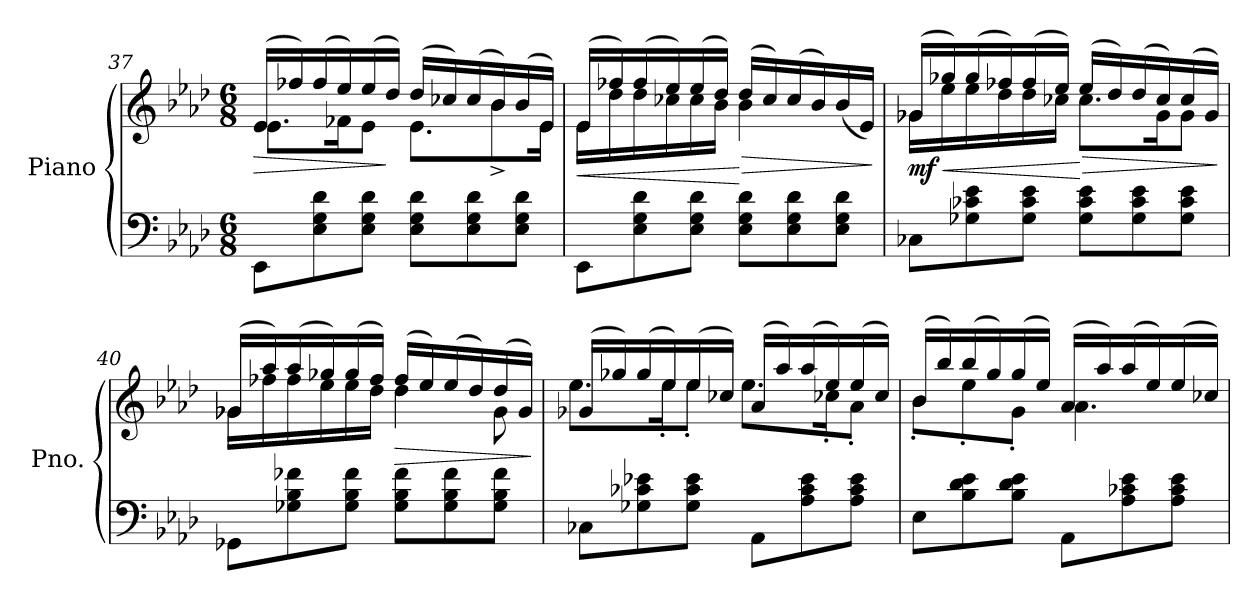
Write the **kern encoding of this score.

**kern	**kern	**dynam
*part1	*part1	*part1
*staff2	*staff1	*staff1/2
*I"Piano	*	*
*I'Pno.	*	*
*clefF4	*clefG2	*
*k[b-e-a-d-]	*k[b-e-a-d-]	*
*M6/8	*M6/8	*
*MM65	*MM65	*
=37	=37	=37
!	!LO:N:head=solid	!LO:HP:b
*	*^	*
8EE-\L	(>16e-/LL	8.e-\L	>
.	16ff-X/)	.	.
8E-\ 8G\ 8d-\	(>16ff-/	.	.
*	*MM70	*	*
.	16ee-/)	16f-X\K	.
8E-\ 8G\ 8d-\J	(>16ee-/	8e-\J	.
.	16dd-/JJ)	.	]
8E-\ 8G\ 8d-\L	(>16dd-/LL	8.e-\L	.
.	16cc-X/)	.	.
8E-\ 8G\ 8d-\	(>16cc-/	.	.
.	16b-/)	8b-^\	.
8E-\ 8G\ 8d-\J	(>16b-/	.	.
.	16e-/JJ)	16e-\Jk	.
!!LO:LB:g=z	!!
=38	=38	=38	=38
!	!	!	!LO:HP:b
8EE-\L	(16e-/LL	16e-\LL	<
*	*MM75	*	*
.	16ff-X/)	16dd-\	.
8E-\ 8G\ 8d-\	(16ff-/	16dd-\	.
.	16ee-/)	16cc-X\	.
8E-\ 8G\ 8d-\J	(16ee-/	16cc-\	.
.	16dd-/JJ)	16b-\JJ	.
!	!	!	!LO:HP:n=1:b
8E-\ 8G\ 8d-\L	(16dd-/LL	4b-\	[ >
.	16cc-/)	.	.
8E-\ 8G\ 8d-\	(16cc-/	.	.
.	16b-/)	.	.
*	*MM65	*	*
8E-\ 8G\ 8d-\J	(16b-/	8ryy	.
*	*MM55	*	*
.	16e-/JJ)	.	.
*	*v	*v	*
.	.	]
=39	=39	=39
*	*MM65	*
!	!	!LO:HP:b
*	*^	*
!	!	!	!LO:DY:n=1:b
8C-X\L	(16g-X/LL	16g-\LL	< mf
.	16gg-X/)	16ee-\	.
*	*MM70	*	*
8G-X\ 8c-X\ 8e-\	(16gg-/	16ee-\	.
.	16ff-X/)	16dd-\	.
*	*MM75	*	*
8G-\ 8c-\ 8e-\J	(16ff-/	16dd-\	.
.	16ee-/JJ)	16cc-X\JJ	.
!	!	!	!LO:HP:n=1:b
8G-\ 8c-\ 8e-\L	(16ee-/LL	8.cc-\L	[ >
.	16dd-/)	.	.
8G-\ 8c-\ 8e-\	(16dd-/	.	.
.	16cc-/)	16g-\K	.
*	*MM65	*	*
8G-\ 8c-\ 8e-\J	(16cc-/	8g-\J	.
.	16g-/JJ)	.	.
*	*v	*v	*
.	.	]
=40	=40	=40
*	*^	*
8GG-X\L	(16g-X/LL	16g-\LL	.
*	*MM70	*	*
.	16aa-/)	16ff-X\	.
8G-X\ 8B-\ 8f-X\	(16aa-/	16ff-\	.
*	*MM75	*	*
.	16gg-X/)	16ee-\	.
8G-\ 8B-\ 8f-\J	(16gg-/	16ee-\	.
.	16ff-/JJ)	16dd-\JJ	.
!	!	!	!LO:HP:b
8G-\ 8B-\ 8f-\L	(16ff-/LL	4dd-\	>
.	16ee-/)	.	.
8G-\ 8B-\ 8f-\	(16ee-/	.	.
*	*MM65	*	*
.	16dd-/)	.	.
*	*MM60	*	*
8G-\ 8B-\ 8f-\J	(16dd-/	8g-\	.
*	*MM55	*	*
.	16g-/JJ)	.	.
*	*v	*v	*
.	.	]
!!LO:LB:g=z
=41	=41	=41
*	*^	*
8C-X\L	(>16g-X/LL	8.ee-\L	.
*	*MM65	*	*
.	16gg-X/)	.	.
8G-X\ 8c-X\ 8e-X\	(>16gg-/	.	.
.	16ee-/)	16ee-'\K	.
8G-\ 8c-\ 8e-\J	(>16ee-/	8ee-'\J	.
.	16cc-X/JJ)	.	.
*	*MM55	*	*
8AA-\L	(>16a-/LL	8.ee-\L	.
*	*MM65	*	*
.	16aa-/)	.	.
8A-\ 8c-\ 8e-\	(>16aa-/	.	.
.	16ee-/)	16cc-X'\K	.
8A-\ 8c-\ 8e-\J	(>16ee-/	8a-'\J	.
.	16cc-/JJ)	.	.
=42	=42	=42	=42
8E-\L	(>16b-/LL	8b-'\L	.
.	16bb-/)	.	.
8B-\ 8d-\ 8e-\	(>16bb-/	8ee-'\	.
.	16gg/)	.	.
8B-\ 8d-\ 8e-\J	(>16gg/	8g'\J	.
.	16ee-/JJ)	.	.
!	!LO:N:head=solid	!	!
8AA-\L	(>16a-/LL	4.a-\	.
.	16aa-/)	.	.
8A-\ 8c-X\ 8e-\	(>16aa-/	.	.
.	16ee-/)	.	.
*	*MM55	*	*
8A-\ 8c-\ 8e-\J	(>16ee-/	.	.
.	16cc-X/JJ)	.	.
*	*v	*v	*
=	=	=
*-	*-	*-
